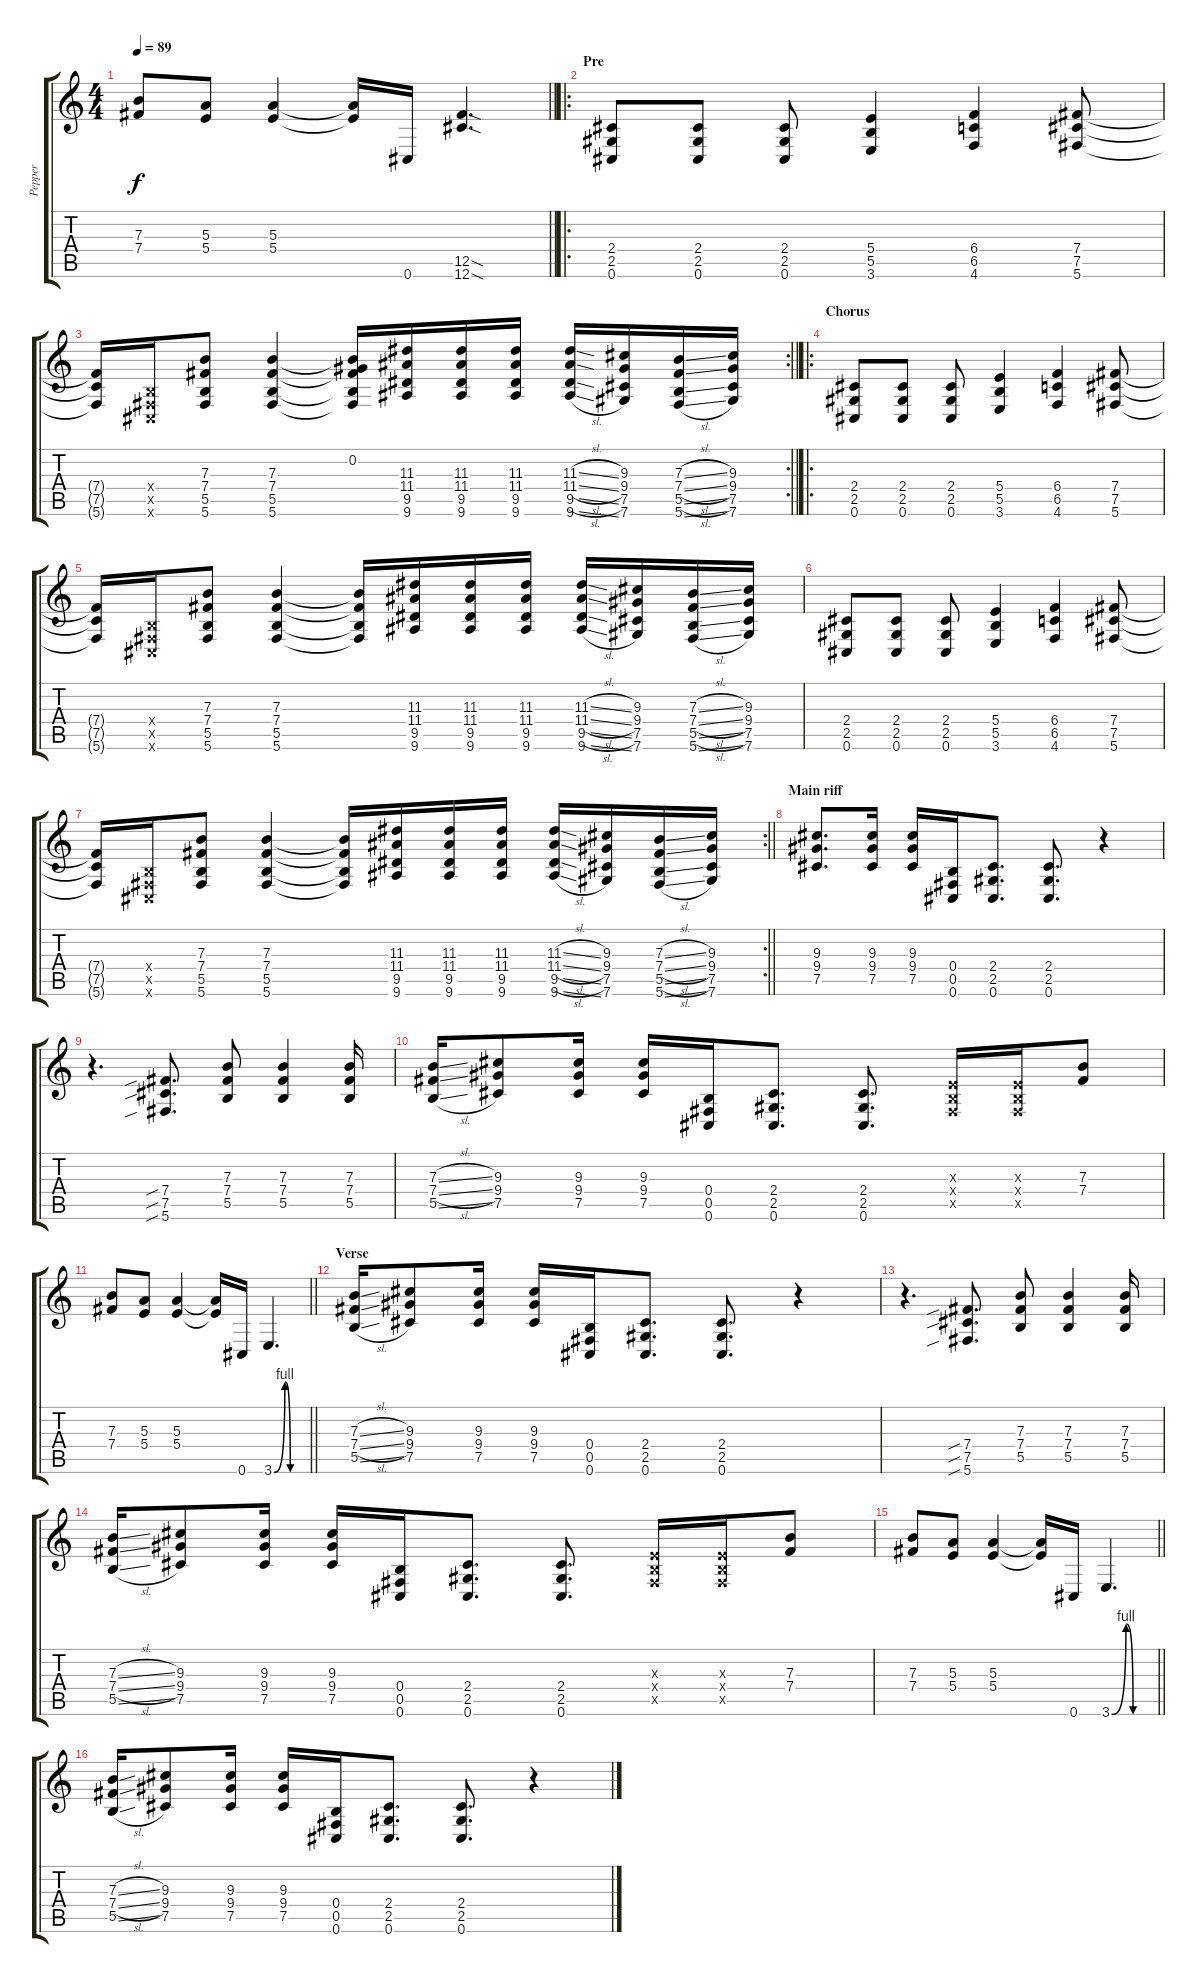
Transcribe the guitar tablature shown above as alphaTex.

\track ("Pepper" "Pepper") {instrument distortionguitar}
\staff {score tabs}
\tuning (Db4 Ab3 E3 B2 Gb2 Db2) {hide}
\ts (4 4)
\tempo 89
\clef g2
\barLineRight lightlight
\ks c
(7.3 7.4).8{dy f} (5.3 5.4).8 (5.3 5.4).4 (5.3{t} 5.4{t}).16 0.6.16 (12.5{sod} 12.6{sod}).4{d} |
\ro
\section ("" "Pre")
(2.4 2.5 0.6).8 (2.4 2.5 0.6).8 (2.4 2.5 0.6).8 (5.4 5.5 3.6).4 (6.4 6.5 4.6).4 (7.4 7.5 5.6).8 |
\rc 2
\barLineRight lightlight
(7.4{t} 7.5{t} 5.6{t}).16 (0.4{x} 0.5{x} 0.6{x}).16 (7.3 7.4 5.5 5.6).8 (7.3 7.4 5.5 5.6).4 (0.2 7.3{t} 7.4{t} 5.5{t} 5.6{t}).16 (11.3 11.4 9.5 9.6).16 (11.3 11.4 9.5 9.6).16 (11.3 11.4 9.5 9.6).16 (11.3{sl} 11.4{sl} 9.5{sl} 9.6{sl}).16 (9.3 9.4 7.5 7.6).16 (7.3{sl} 7.4{sl} 5.5{sl} 5.6{sl}).16 (9.3 9.4 7.5 7.6).16 |
\ro
\section ("" "Chorus")
(2.4 2.5 0.6).8 (2.4 2.5 0.6).8 (2.4 2.5 0.6).8 (5.4 5.5 3.6).4 (6.4 6.5 4.6).4 (7.4 7.5 5.6).8 |
(7.4{t} 7.5{t} 5.6{t}).16 (0.4{x} 0.5{x} 0.6{x}).16 (7.3 7.4 5.5 5.6).8 (7.3 7.4 5.5 5.6).4 (7.3{t} 7.4{t} 5.5{t} 5.6{t}).16 (11.3 11.4 9.5 9.6).16 (11.3 11.4 9.5 9.6).16 (11.3 11.4 9.5 9.6).16 (11.3{sl} 11.4{sl} 9.5{sl} 9.6{sl}).16 (9.3 9.4 7.5 7.6).16 (7.3{sl} 7.4{sl} 5.5{sl} 5.6{sl}).16 (9.3 9.4 7.5 7.6).16 |
(2.4 2.5 0.6).8 (2.4 2.5 0.6).8 (2.4 2.5 0.6).8 (5.4 5.5 3.6).4 (6.4 6.5 4.6).4 (7.4 7.5 5.6).8 |
\rc 2
\barLineRight lightlight
(7.4{t} 7.5{t} 5.6{t}).16 (0.4{x} 0.5{x} 0.6{x}).16 (7.3 7.4 5.5 5.6).8 (7.3 7.4 5.5 5.6).4 (7.3{t} 7.4{t} 5.5{t} 5.6{t}).16 (11.3 11.4 9.5 9.6).16 (11.3 11.4 9.5 9.6).16 (11.3 11.4 9.5 9.6).16 (11.3{sl} 11.4{sl} 9.5{sl} 9.6{sl}).16 (9.3 9.4 7.5 7.6).16 (7.3{sl} 7.4{sl} 5.5{sl} 5.6{sl}).16 (9.3 9.4 7.5 7.6).16 |
\section ("" "Main riff")
(9.3 9.4 7.5).8{d} (9.3 9.4 7.5).16 (9.3 9.4 7.5).16 (0.4 0.5 0.6).16 (2.4 2.5 0.6).8{d} (2.4 2.5 0.6).8{d} r.4 |
r.4{d} (7.4{sib} 7.5{sib} 5.6{sib}).8{d} (7.3 7.4 5.5).8 (7.3 7.4 5.5).4 (7.3 7.4 5.5).16 |
(7.3{sl} 7.4{sl} 5.5{sl}).16 (9.3 9.4 7.5).8 (9.3 9.4 7.5).16 (9.3 9.4 7.5).16 (0.4 0.5 0.6).16 (2.4 2.5 0.6).8{d} (2.4 2.5 0.6).8{d} (0.3{x} 0.4{x} 0.5{x}).16 (0.3{x} 0.4{x} 0.5{x}).16 (7.3 7.4).8 |
\barLineRight lightlight
(7.3 7.4).8 (5.3 5.4).8 (5.3 5.4).4 (5.3{t} 5.4{t}).16 0.6.16 3.6{be (custom 0 0 20 4 30 0 60 0)}.4{d} |
\section ("" "Verse")
(7.3{sl} 7.4{sl} 5.5{sl}).16 (9.3 9.4 7.5).8 (9.3 9.4 7.5).16 (9.3 9.4 7.5).16 (0.4 0.5 0.6).16 (2.4 2.5 0.6).8{d} (2.4 2.5 0.6).8{d} r.4 |
r.4{d} (7.4{sib} 7.5{sib} 5.6{sib}).8{d} (7.3 7.4 5.5).8 (7.3 7.4 5.5).4 (7.3 7.4 5.5).16 |
(7.3{sl} 7.4{sl} 5.5{sl}).16 (9.3 9.4 7.5).8 (9.3 9.4 7.5).16 (9.3 9.4 7.5).16 (0.4 0.5 0.6).16 (2.4 2.5 0.6).8{d} (2.4 2.5 0.6).8{d} (0.3{x} 0.4{x} 0.5{x}).16 (0.3{x} 0.4{x} 0.5{x}).16 (7.3 7.4).8 |
\barLineRight lightlight
(7.3 7.4).8 (5.3 5.4).8 (5.3 5.4).4 (5.3{t} 5.4{t}).16 0.6.16 3.6{be (custom 0 0 20 4 30 0 60 0)}.4{d} |
(7.3{sl} 7.4{sl} 5.5{sl}).16 (9.3 9.4 7.5).8 (9.3 9.4 7.5).16 (9.3 9.4 7.5).16 (0.4 0.5 0.6).16 (2.4 2.5 0.6).8{d} (2.4 2.5 0.6).8{d} r.4
